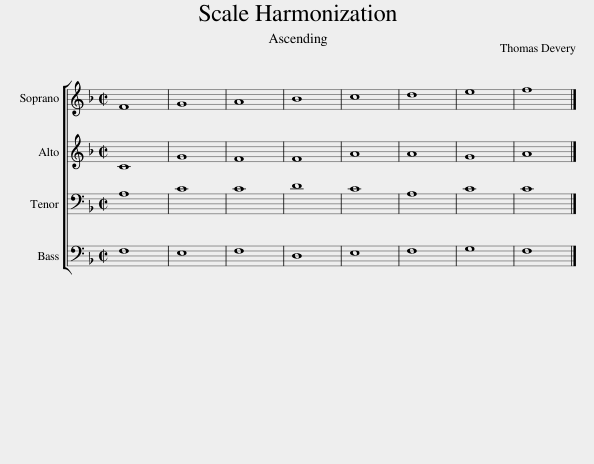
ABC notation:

X:1
%%score [ 1 2 3 4 ]
L:1/8
M:2/2
I:linebreak $
K:F
V:1 treble
V:2 treble
V:3 bass
V:4 bass
V:1
 F8 | G8 | A8 | B8 | c8 | %5
 d8 | e8 | f8 |] %8
V:2
 C8 | G8 | F8 | F8 | A8 | %5
 A8 | G8 | A8 |] %8
V:3
 A,8 | C8 | C8 | D8 | C8 | %5
 A,8 | C8 | C8 |] %8
V:4
 F,8 | E,8 | F,8 | D,8 | E,8 | %5
 F,8 | G,8 | F,8 |] %8
